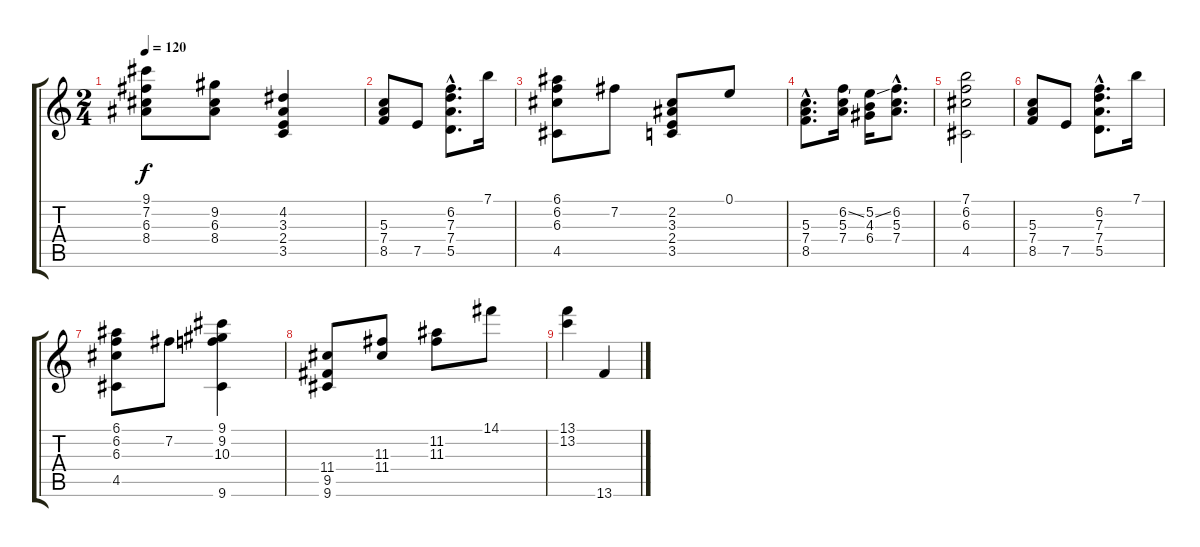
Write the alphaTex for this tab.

\track "" {instrument acousticguitarsteel}
\staff {score tabs}
\tuning (E4 B3 G3 D3 A2 E2) {hide}
\ts (2 4)
\tempo 120
\clef g2
\ks c
(9.1 7.2 6.3 8.4).8{dy f} (9.2 6.3 8.4).8 (4.2 3.3 2.4 3.5).4 |
(5.3 7.4 8.5).8 7.5.8 (6.2{hac} 7.3{hac} 7.4{hac} 5.5{hac}).8{d} 7.1.16 |
(6.1 6.2 6.3 4.5).8 7.2.8 (2.2 3.3 2.4 3.5).8 0.1.8 |
(5.3{hac} 7.4{hac} 8.5{hac}).8{d} (6.2{ss} 5.3 7.4).16 (5.2{ss} 4.3 6.4).16 (6.2{hac} 5.3{hac} 7.4{hac}).8{d} |
(7.1 6.2 6.3 4.5).2 |
(5.3 7.4 8.5).8 7.5.8 (6.2{hac} 7.3{hac} 7.4{hac} 5.5{hac}).8{d} 7.1.16 |
(6.1 6.2 6.3 4.5).8 7.2.8 (9.1 9.2 10.3 9.6).4 |
(11.4 9.5 9.6).8 (11.3 11.4).8 (11.2 11.3).8 14.1.8 |
(13.1 13.2).4 13.6.4
